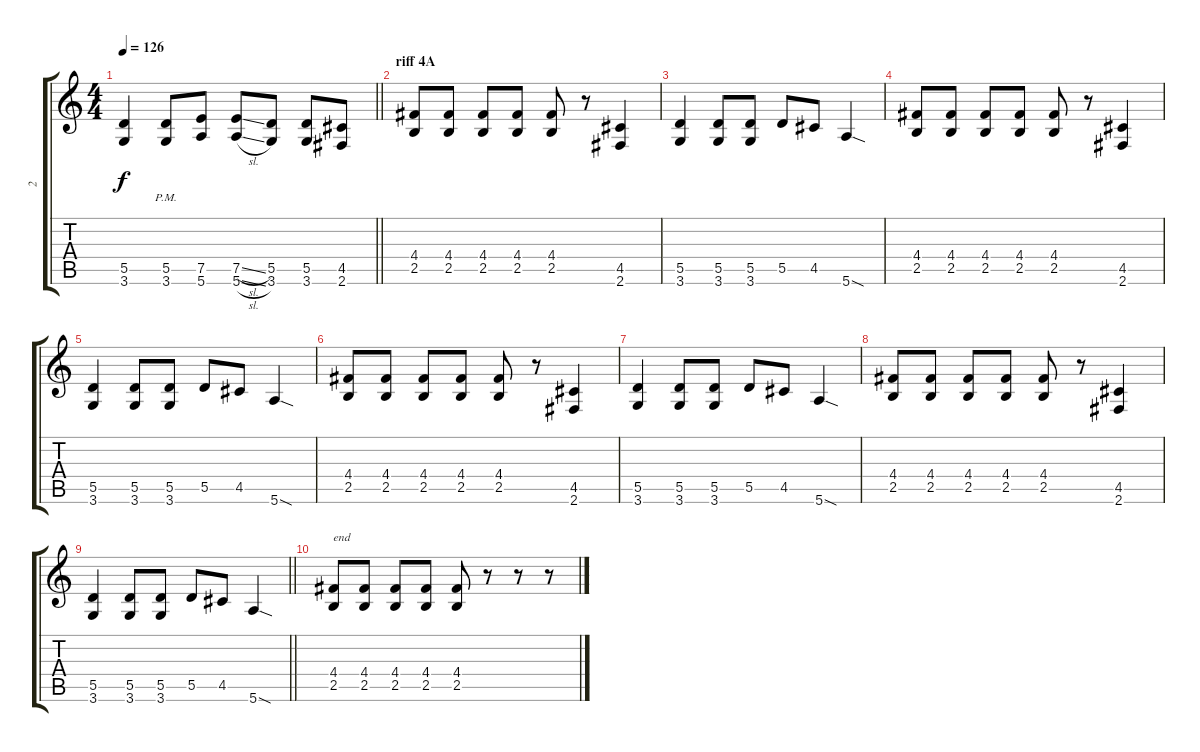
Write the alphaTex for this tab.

\track ("2" "2") {instrument overdrivenguitar}
\staff {score tabs}
\tuning (E4 B3 G3 D3 A2 E2) {hide}
\ts (4 4)
\tempo 126
\clef g2
\barLineRight lightlight
\ks c
(5.5 3.6).4{dy f} (5.5{pm} 3.6{pm}).8 (7.5 5.6).8 (7.5{sl} 5.6{sl}).8 (5.5 3.6).8 (5.5 3.6).8 (4.5 2.6).8 |
\section ("" "riff 4A")
(4.4 2.5).8 (4.4 2.5).8 (4.4 2.5).8 (4.4 2.5).8 (4.4 2.5).8 r.8 (4.5 2.6).4 |
(5.5 3.6).4 (5.5 3.6).8 (5.5 3.6).8 5.5.8 4.5.8 5.6{sod}.4 |
(4.4 2.5).8 (4.4 2.5).8 (4.4 2.5).8 (4.4 2.5).8 (4.4 2.5).8 r.8 (4.5 2.6).4 |
(5.5 3.6).4 (5.5 3.6).8 (5.5 3.6).8 5.5.8 4.5.8 5.6{sod}.4 |
(4.4 2.5).8 (4.4 2.5).8 (4.4 2.5).8 (4.4 2.5).8 (4.4 2.5).8 r.8 (4.5 2.6).4 |
(5.5 3.6).4 (5.5 3.6).8 (5.5 3.6).8 5.5.8 4.5.8 5.6{sod}.4 |
(4.4 2.5).8 (4.4 2.5).8 (4.4 2.5).8 (4.4 2.5).8 (4.4 2.5).8 r.8 (4.5 2.6).4 |
\barLineRight lightlight
(5.5 3.6).4 (5.5 3.6).8 (5.5 3.6).8 5.5.8 4.5.8 5.6{sod}.4 |
(4.4 2.5).8{txt "end"} (4.4 2.5).8 (4.4 2.5).8 (4.4 2.5).8 (4.4 2.5).8 r.8 r.8 r.8
